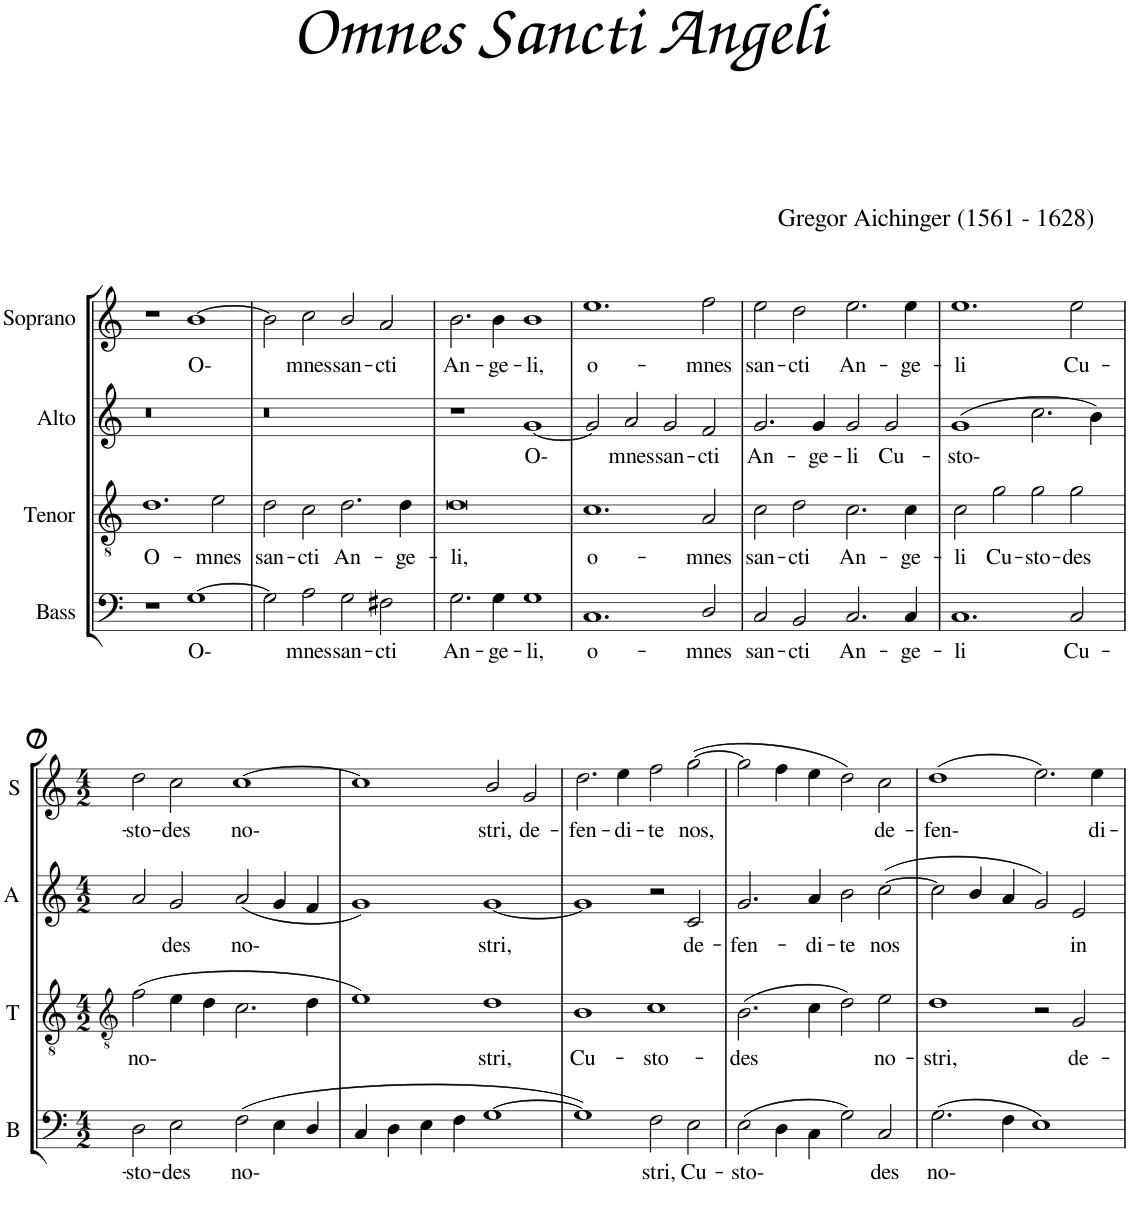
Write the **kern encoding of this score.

**kern	**text	**kern	**text	**kern	**text	**kern	**text
*part4	*part4	*part3	*part3	*part2	*part2	*part1	*part1
*staff4	*staff4	*staff3	*staff3	*staff2	*staff2	*staff1	*staff1
*I"Bass	*	*I"Tenor	*	*I"Alto	*	*I"Soprano	*
*I'B	*	*I'T	*	*I'A	*	*I'S	*
*clefF4	*	*clefGv2	*	*clefG2	*	*clefG2	*
*k[]	*	*k[]	*	*k[]	*	*k[]	*
=1	=1	=1	=1	=1	=1	=1	=1
!	!	!	!LO:LY:b	!	!	!	!
1r	.	[1d	O-	1r	.	1r	.
!	!LO:LY:b	!	!	!	!	!	!LO:LY:b
[1G	O-	2ryy	.	1ryy	.	[1b	O-
!	!	!	!LO:LY:b	!	!	!	!
.	.	2e\	-mnes	.	.	.	.
=2	=2	=2	=2	=2	=2	=2	=2
!	!	!	!LO:LY:b	!	!	!	!
2G\]	.	2d\	san-	1r	.	2b\]	.
!	!LO:LY:b	!	!	!	!	!	!LO:LY:b
2A\	mnes	2d]	.	.	.	2cc\	mnes
!	!LO:LY:b	!	!LO:LY:b	!	!	!	!LO:LY:b
2G\	san-	2c\	-cti	1.ryy	.	2b/	san-
!	!LO:LY:b	!	!LO:LY:b	!	!	!	!LO:LY:b
2F#X\	-cti	2.d\	An-	.	.	2a/	-cti
2ryy	.	.	.	.	.	2ryy	.
!	!	!	!LO:LY:b	!	!	!	!
.	.	4d\	-ge-	.	.	.	.
=3	=3	=3	=3	=3	=3	=3	=3
!	!LO:LY:b	!	!LO:LY:b	!	!	!	!LO:LY:b
2.G\	An-	[1d	-li,	1r	.	2.b\	An-
!	!LO:LY:b	!	!	!	!	!	!LO:LY:b
4G\	-ge-	.	.	.	.	4b\	-ge-
!	!LO:LY:b	!	!	!	!LO:LY:b	!	!LO:LY:b
1G	-li,	1ryy	.	[1g	O-	1b	-li,
=4	=4	=4	=4	=4	=4	=4	=4
!	!LO:LY:b	!	!LO:LY:b	!	!	!	!LO:LY:b
[1C	o-	[1c	o-	2g/]	.	[1ee	o-
!	!	!	!	!	!LO:LY:b	!	!
.	.	.	.	2a/	mnes	.	.
!	!	!	!	!	!LO:LY:b	!	!
2ryy	.	1d]	.	2g/	san-	2ryy	.
!	!LO:LY:b	!	!	!	!LO:LY:b	!	!LO:LY:b
2D/	-mnes	.	.	2f/	-cti	2ff\	-mnes
!	!	!	!LO:LY:b	!	!	!	!
2ryy	.	2A/	-mnes	2ryy	.	2ryy	.
=5	=5	=5	=5	=5	=5	=5	=5
!	!LO:LY:b	!	!LO:LY:b	!	!LO:LY:b	!	!LO:LY:b
2C/	san-	2c\	san-	2.g/	An-	2ee\	san-
2C]	.	2c]	.	.	.	2ee]	.
!	!	!	!	!	!LO:LY:b	!	!
.	.	.	.	4g/	-ge-	.	.
!	!LO:LY:b	!	!LO:LY:b	!	!LO:LY:b	!	!LO:LY:b
2BB/	-cti	2d\	-cti	2g/	-li	2dd\	-cti
!	!LO:LY:b	!	!LO:LY:b	!	!LO:LY:b	!	!LO:LY:b
2.C/	An-	2.c\	An-	2g/	Cu-	2.ee\	An-
.	.	.	.	2ryy	.	.	.
!	!LO:LY:b	!	!LO:LY:b	!	!	!	!LO:LY:b
4C/	-ge-	4c\	-ge-	.	.	4ee\	-ge-
=6	=6	=6	=6	=6	=6	=6	=6
!	!LO:LY:b	!	!LO:LY:b	!	!LO:LY:b	!	!LO:LY:b
[1C	-li	2c\	-li	(1g	-sto-	[1ee	-li
!	!	!	!LO:LY:b	!	!	!	!
.	.	2g\	Cu-	.	.	.	.
!	!	!	!LO:LY:b	!	!	!	!
2ryy	.	2g\	-sto-	2.cc\	.	2ryy	.
!	!LO:LY:b	!	!LO:LY:b	!	!	!	!LO:LY:b
2C/	Cu-	2g\	-des	.	.	2ee\	Cu-
.	.	.	.	4b\)	.	.	.
!!LO:LB:g=z
=7	=7	=7	=7	=7	=7	=7	=7
*	*	*clefGv2	*	*	*	*	*
*M4/2	*	*M4/2	*	*M4/2	*	*M4/2	*
!	!LO:LY:b	!	!LO:LY:b	!	!	!	!LO:LY:b
2D\	-sto-	(2f\	no-	2a/	.	2dd\	-sto-
!	!	!	!	!	!LO:LY:b	!	!
2C]	.	4e\	.	2g/	des	2ee]	.
.	.	4d\	.	.	.	.	.
!	!LO:LY:b	!	!	!	!LO:LY:b	!	!LO:LY:b
2E\	-des	2.c\	.	(2a/	no-	2cc\	-des
!	!LO:LY:b	!	!	!	!	!	!LO:LY:b
(2F\	no-	.	.	4g/	.	[1cc	no-
.	.	4d\	.	4f/	.	.	.
4E\	.	2ryy	.	2ryy	.	.	.
4D/	.	.	.	.	.	.	.
=8	=8	=8	=8	=8	=8	=8	=8
4C/	.	1e)	.	1g)	.	1cc]	.
4D\	.	.	.	.	.	.	.
4E\	.	.	.	.	.	.	.
4F\	.	.	.	.	.	.	.
!	!	!	!LO:LY:b	!	!LO:LY:b	!	!LO:LY:b
[1G	.	1d	stri,	[1g	stri,	2b/	stri,
!	!	!	!	!	!	!	!LO:LY:b
.	.	.	.	.	.	2g/	de-
=9	=9	=9	=9	=9	=9	=9	=9
!	!	!	!LO:LY:b	!	!	!	!LO:LY:b
1G])	.	1B	Cu-	1g]	.	2.dd\	-fen-
!	!	!	!	!	!	!	!LO:LY:b
.	.	.	.	.	.	4ee\	-di-
!	!LO:LY:b	!	!LO:LY:b	!	!	!	!LO:LY:b
2F\	stri,	1c	-sto-	2r	.	2ff\	-te
!	!LO:LY:b	!	!	!	!LO:LY:b	!	!LO:LY:b
2E\	Cu-	.	.	2c/	de-	([2gg\	nos,
=10	=10	=10	=10	=10	=10	=10	=10
!	!LO:LY:b	!	!LO:LY:b	!	!LO:LY:b	!	!
(2E\	-sto-	(2.B\	-des	2.g/	-fen-	2gg\]	.
4D\	.	.	.	.	.	4ff\	.
!	!	!	!	!	!LO:LY:b	!	!
4C\	.	4c\	.	4a/	-di-	4ee\	.
!	!	!	!	!	!LO:LY:b	!	!
2G\)	.	2d\)	.	2b\	-te	2dd\)	.
!	!LO:LY:b	!	!LO:LY:b	!	!LO:LY:b	!	!LO:LY:b
2C/	des	2e\	no-	([2cc\	nos	2cc\	de-
=11	=11	=11	=11	=11	=11	=11	=11
!	!LO:LY:b	!	!LO:LY:b	!	!	!	!LO:LY:b
(2.G\	no-	1d	-stri,	2cc\]	.	(1dd	-fen-
.	.	.	.	4b/	.	.	.
4F\	.	.	.	4a/	.	.	.
1E)	.	2r	.	2g/)	.	2.ee\)	.
!	!	!	!LO:LY:b	!	!LO:LY:b	!	!
.	.	2G/	de-	2e/	in	.	.
!	!	!	!	!	!	!	!LO:LY:b
.	.	.	.	.	.	4ee\	di-
=	=	=	=	=	=	=	=
*-	*-	*-	*-	*-	*-	*-	*-
